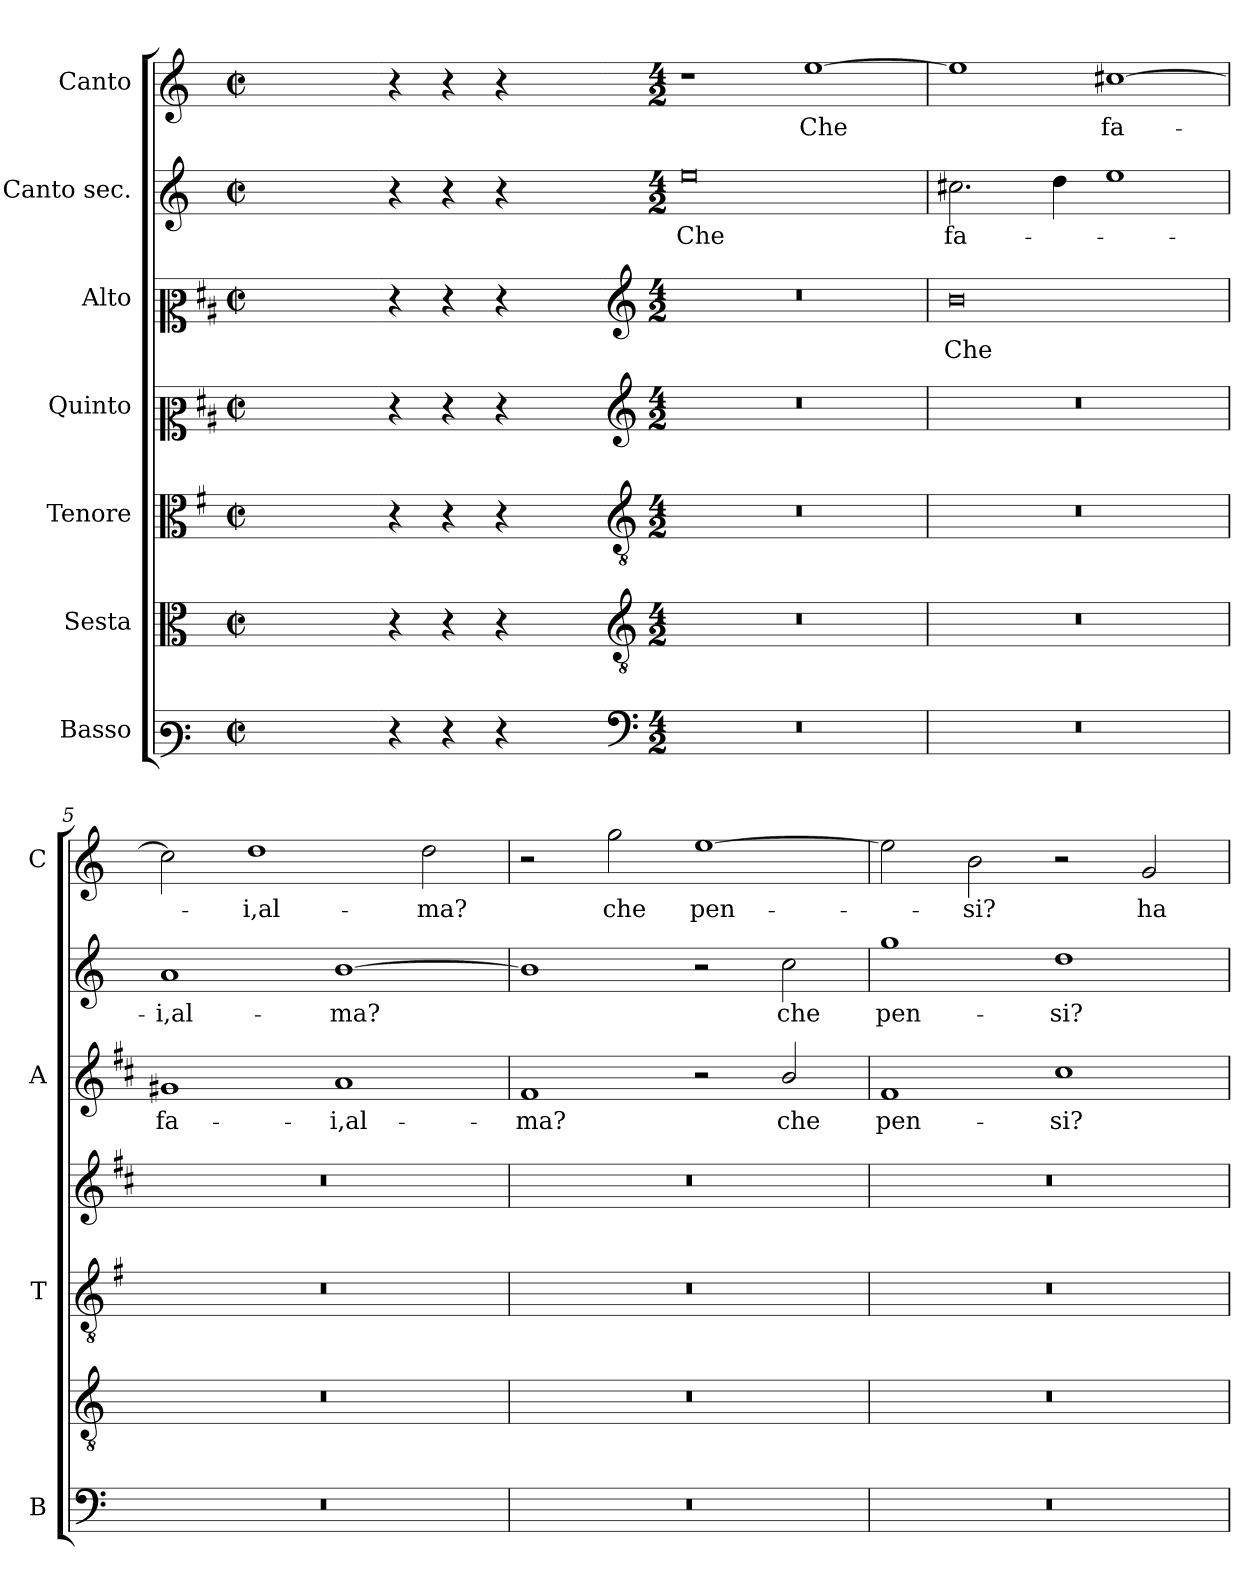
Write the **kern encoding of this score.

**kern	**kern	**kern	**kern	**kern	**text	**kern	**text	**kern	**text
*part7	*part6	*part5	*part4	*part3	*part3	*part2	*part2	*part1	*part1
*staff7	*staff6	*staff5	*staff4	*staff3	*staff3	*staff2	*staff2	*staff1	*staff1
*I"Basso	*I"Sesta	*I"Tenore	*I"Quinto	*I"Alto	*	*I"Canto sec.	*	*I"Canto	*
*I'B	*	*I'T	*	*I'A	*	*	*	*I'C	*
*clefF3	*clefC3	*clefC3	*clefC2	*clefC2	*	*clefG2	*	*clefG2	*
*	*	*ITrd4c7	*ITrd1c2	*ITrd1c2	*	*	*	*	*
*k[]	*k[]	*k[]	*k[]	*k[]	*	*k[]	*	*k[]	*
*C:	*C:	*C:	*C:	*C:	*	*C:	*	*C:	*
*M2/2	*M2/2	*M2/2	*M2/2	*M2/2	*	*M2/2	*	*M2/2	*
*met(c|)	*met(c|)	*met(c|)	*met(c|)	*met(c|)	*	*met(c|)	*	*met(c|)	*
=1	=1	=1	=1	=1	=1	=1	=1	=1	=1
1ryy	1ryy	1ryy	1ryy	1ryy	.	1ryy	.	1ryy	.
=2-	=2-	=2-	=2-	=2-	=2-	=2-	=2-	=2-	=2-
4r	4r	4r	4r	4r	.	4r	.	4r	.
4r	4r	4r	4r	4r	.	4r	.	4r	.
4r	4r	4r	4r	4r	.	4r	.	4r	.
4ryy	4ryy	4ryy	4ryy	4ryy	.	4ryy	.	4ryy	.
=3-	=3-	=3-	=3-	=3-	=3-	=3-	=3-	=3-	=3-
*clefF4	*clefGv2	*clefGv2	*clefG2	*clefG2	*	*	*	*	*
*M4/2	*M4/2	*M4/2	*M4/2	*M4/2	*	*M4/2	*	*M4/2	*
!	!	!	!	!	!	!	!LO:LY:b	!	!
0r	0r	0r	0r	0r	.	0ee	Che	1r	.
!	!	!	!	!	!	!	!	!	!LO:LY:b
.	.	.	.	.	.	.	.	[1ee	Che
=4	=4	=4	=4	=4	=4	=4	=4	=4	=4
!	!	!	!	!	!LO:LY:b	!	!LO:LY:b	!	!
0r	0r	0r	0r	0a	Che	2.cc#X\	fa-	1ee]	.
.	.	.	.	.	.	4dd\	.	.	.
!	!	!	!	!	!	!	!	!	!LO:LY:b
.	.	.	.	.	.	1ee	.	[1cc#X	fa-
=5	=5	=5	=5	=5	=5	=5	=5	=5	=5
!	!	!	!	!	!LO:LY:b	!	!LO:LY:b	!	!
0r	0r	0r	0r	1f#X	fa-	1a	-i,al-	2cc#\]	.
!	!	!	!	!	!	!	!	!	!LO:LY:b
.	.	.	.	.	.	.	.	1dd	-i,al-
!	!	!	!	!	!LO:LY:b	!	!LO:LY:b	!	!
.	.	.	.	1g	-i,al-	[1b	-ma?	.	.
!	!	!	!	!	!	!	!	!	!LO:LY:b
.	.	.	.	.	.	.	.	2dd\	-ma?
=6	=6	=6	=6	=6	=6	=6	=6	=6	=6
!	!	!	!	!	!LO:LY:b	!	!	!	!
0r	0r	0r	0r	1e	-ma?	1b]	.	2r	.
!	!	!	!	!	!	!	!	!	!LO:LY:b
.	.	.	.	.	.	.	.	2gg\	che
!	!	!	!	!	!	!	!	!	!LO:LY:b
.	.	.	.	2r	.	2r	.	[1ee	pen-
!	!	!	!	!	!LO:LY:b	!	!LO:LY:b	!	!
.	.	.	.	2a/	che	2cc\	che	.	.
=7	=7	=7	=7	=7	=7	=7	=7	=7	=7
!	!	!	!	!	!LO:LY:b	!	!LO:LY:b	!	!
0r	0r	0r	0r	1e	pen-	1gg	pen-	2ee\]	.
!	!	!	!	!	!	!	!	!	!LO:LY:b
.	.	.	.	.	.	.	.	2b\	-si?
!	!	!	!	!	!LO:LY:b	!	!LO:LY:b	!	!
.	.	.	.	1b	-si?	1dd	-si?	2r	.
!	!	!	!	!	!	!	!	!	!LO:LY:b
.	.	.	.	.	.	.	.	2g/	ha-
=	=	=	=	=	=	=	=	=	=
*-	*-	*-	*-	*-	*-	*-	*-	*-	*-
